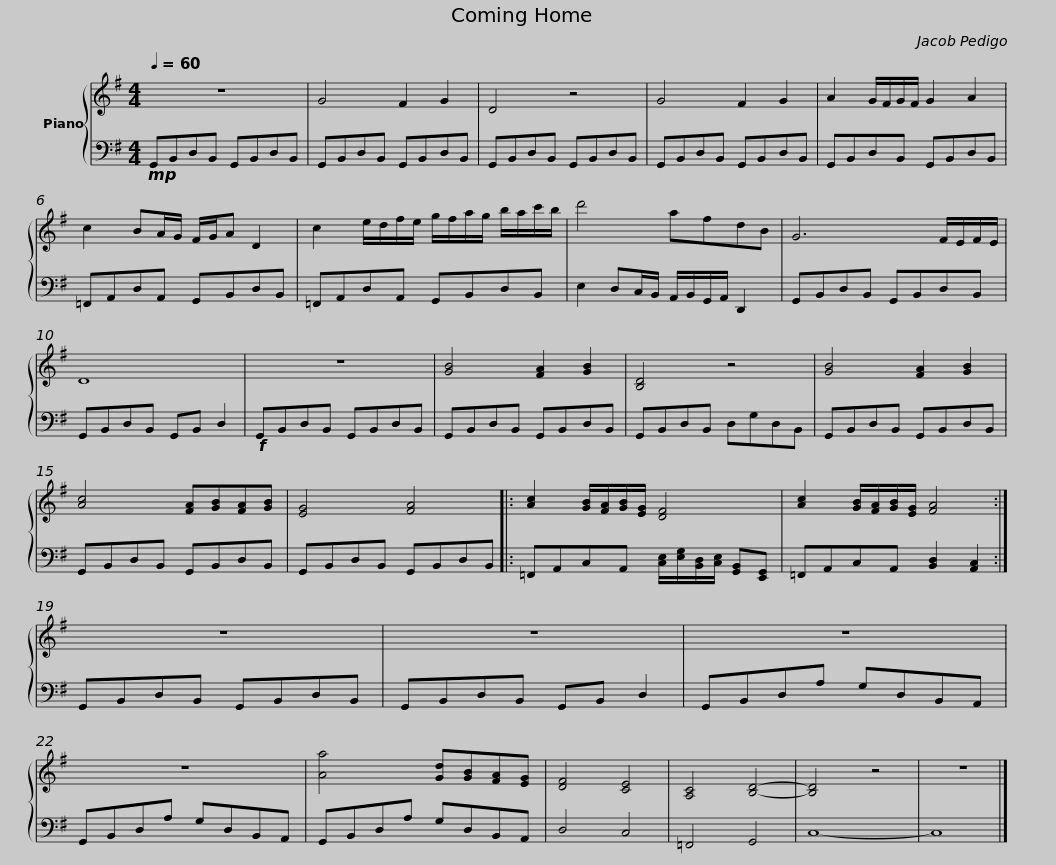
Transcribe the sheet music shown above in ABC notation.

X:1
%%score { 1 | 2 }
L:1/8
Q:1/4=60
M:4/4
I:linebreak $
K:G
V:1 treble
V:2 bass
V:1
 z8 | G4 F2 G2 | D4 z4 | G4 F2 G2 | A2 G/F/G/F/ G2 A2 |$ %5
 c2 BA/G/ F/G/A D2 | c2 e/d/f/e/ g/f/a/g/ b/a/c'/b/ | d'4 afdB | G6 F/E/F/E/ |$ D8 | %10
 z8 | [GB]4 [FA]2 [GB]2 | [B,D]4 z4 | [GB]4 [FA]2 [GB]2 | [Ac]4 [FA][GB][FA][GB] |$ %15
 [EG]4 [FA]4 |: [Ac]2 [GB]/[FA]/[GB]/[EG]/ [DF]4 | [Ac]2 [GB]/[FA]/[GB]/[EG]/ [FA]4 :| z8 | z8 |$ %20
 z8 | z8 | [Aa]4 [Gd][GB][FA][EG] | [DF]4 [CE]4 | [A,C]4 [B,D]4- | %25
 [B,D]4 z4 | z8 |] %27
V:2
!mp! G,,B,,D,B,, G,,B,,D,B,, | G,,B,,D,B,, G,,B,,D,B,, | G,,B,,D,B,, G,,B,,D,B,, | G,,B,,D,B,, G,,B,,D,B,, | G,,B,,D,B,, G,,B,,D,B,, |$ %5
 =F,,A,,D,A,, G,,B,,D,B,, | =F,,A,,D,A,, G,,B,,D,B,, | E,2 D,C,/B,,/ A,,/B,,/G,,/A,,/ D,,2 | G,,B,,D,B,, G,,B,,D,B,, |$ G,,B,,D,B,, G,,B,, D,2 | %10
!f! G,,B,,D,B,, G,,B,,D,B,, | G,,B,,D,B,, G,,B,,D,B,, | G,,B,,D,B,, D,G,D,B,, | G,,B,,D,B,, G,,B,,D,B,, | G,,B,,D,B,, G,,B,,D,B,, |$ %15
 G,,B,,D,B,, G,,B,,D,B,, |: =F,,A,,C,A,, [C,E,]/[E,G,]/[B,,D,]/[C,E,]/ [G,,B,,][E,,G,,] | =F,,A,,C,A,, [B,,D,]2 [A,,C,]2 :| G,,B,,D,B,, G,,B,,D,B,, | G,,B,,D,B,, G,,B,, D,2 |$ %20
 G,,B,,D,A, G,D,B,,A,, | G,,B,,D,A, G,D,B,,A,, | G,,B,,D,A, G,D,B,,A,, | D,4 C,4 | =F,,4 G,,4 | %25
 C,8- | C,8 |] %27
